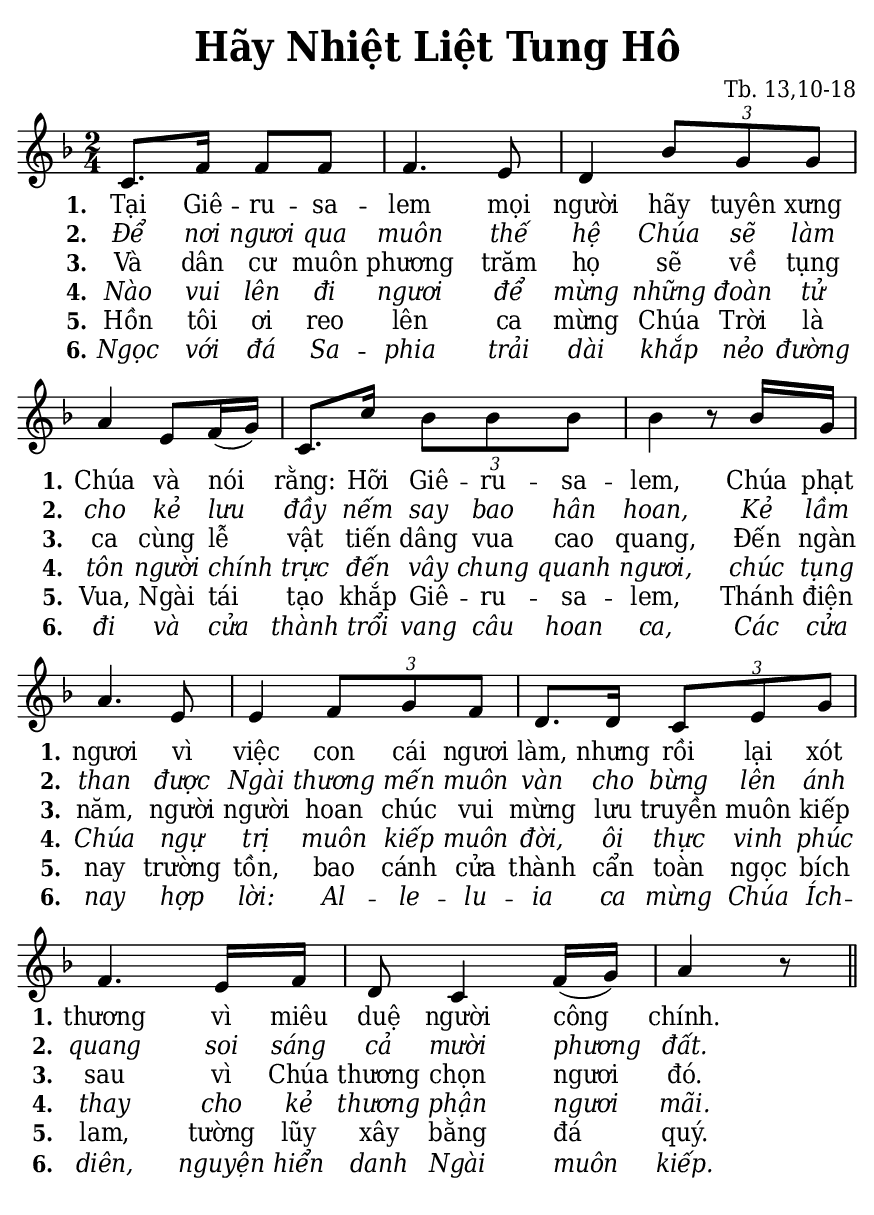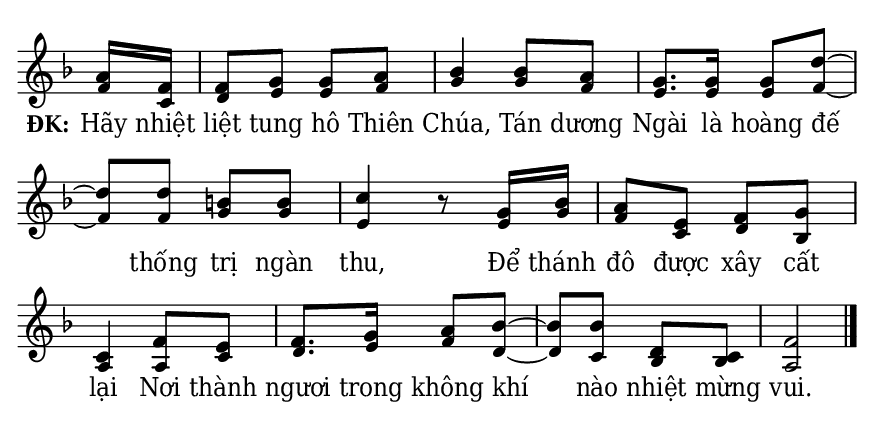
% Cài đặt chung\
\version "2.22.1"
\include "english.ly"

\header {
  title = \markup { \fontsize #1 "Hãy Nhiệt Liệt Tung Hô" }
  composer = "Tb. 13,10-18"
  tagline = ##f
}

% mã nguồn cho những chức năng chưa hỗ trợ trong phiên bản lilypond hiện tại
% cung cấp bởi cộng đồng lilypond khi gửi email đến lilypond-user@gnu.org
% Đổi kích thước nốt cho bè phụ
notBePhu =
#(define-music-function (font-size music) (number? ly:music?)
   (for-some-music
     (lambda (m)
       (if (music-is-of-type? m 'rhythmic-event)
           (begin
             (set! (ly:music-property m 'tweaks)
                   (cons `(font-size . ,font-size)
                         (ly:music-property m 'tweaks)))
             #t)
           #f))
     music)
   music)

% in số phiên khúc trên mỗi dòng
#(define (add-grob-definition grob-name grob-entry)
     (set! all-grob-descriptions
           (cons ((@@ (lily) completize-grob-entry)
                  (cons grob-name grob-entry))
                 all-grob-descriptions)))

#(add-grob-definition
    'StanzaNumberSpanner
    `((direction . ,LEFT)
      (font-series . bold)
      (padding . 1.0)
      (side-axis . ,X)
      (stencil . ,ly:text-interface::print)
      (X-offset . ,ly:side-position-interface::x-aligned-side)
      (Y-extent . ,grob::always-Y-extent-from-stencil)
      (meta . ((class . Spanner)
               (interfaces . (font-interface
                              side-position-interface
                              stanza-number-interface
                              text-interface))))))

\layout {
    \context {
      \Global
      \grobdescriptions #all-grob-descriptions
    }
    \context {
      \Score
      \remove Stanza_number_align_engraver
      \consists
        #(lambda (context)
           (let ((texts '())
                 (syllables '()))
             (make-engraver
              (acknowledgers
               ((stanza-number-interface engraver grob source-engraver)
                  (set! texts (cons grob texts)))
               ((lyric-syllable-interface engraver grob source-engraver)
                  (set! syllables (cons grob syllables))))
              ((stop-translation-timestep engraver)
                 (for-each
                  (lambda (text)
                    (for-each
                     (lambda (syllable)
                       (ly:pointer-group-interface::add-grob
                        text
                        'side-support-elements
                        syllable))
                     syllables))
                  texts)
                 (set! syllables '())))))
    }
    \context {
      \Lyrics
      \remove Stanza_number_engraver
      \consists
        #(lambda (context)
           (let ((text #f)
                 (last-stanza #f))
             (make-engraver
              ((process-music engraver)
                 (let ((stanza (ly:context-property context 'stanza #f)))
                   (if (and stanza (not (equal? stanza last-stanza)))
                       (let ((column (ly:context-property context
'currentCommandColumn)))
                         (set! last-stanza stanza)
                         (if text
                             (ly:spanner-set-bound! text RIGHT column))
                         (set! text (ly:engraver-make-grob engraver
'StanzaNumberSpanner '()))
                         (ly:grob-set-property! text 'text stanza)
                         (ly:spanner-set-bound! text LEFT column)))))
              ((finalize engraver)
                 (if text
                     (let ((column (ly:context-property context
'currentCommandColumn)))
                       (ly:spanner-set-bound! text RIGHT column)))))))
      \override StanzaNumberSpanner.horizon-padding = 10000
    }
}

stanzaReminderOff =
  \temporary \override StanzaNumberSpanner.after-line-breaking =
     #(lambda (grob)
        ;; Can be replaced with (not (first-broken-spanner? grob)) in 2.23.
        (if (let ((siblings (ly:spanner-broken-into (ly:grob-original grob))))
              (and (pair? siblings)
                   (not (eq? grob (car siblings)))))
            (ly:grob-suicide! grob)))

stanzaReminderOn = \undo \stanzaReminderOff
% kết thúc mã nguồn

% Nhạc phiên khúc
nhacPhienKhucSop = \relative c' {
  c8. f16 f8 f |
  f4. e8 |
  d4 \tuplet 3/2 { bf'8 g g } |
  a4 e8 f16 (g) |
  c,8. c'16 \tuplet 3/2 { bf8 bf bf } |
  bf4 r8 bf16 g |
  a4. e8 |
  e4 \tuplet 3/2 { f8 g f } |
  d8. d16 \tuplet 3/2 { c8 e g } |
  f4. e16 f |
  d8 c4 f16 (g) |
  a4 r8 \bar "||" \break
  
  a16 f |
  f8 g g a |
  bf4 bf8 a |
  g8. g16 g8 d' ~ |
  d d b! b |
  c4 r8 g16 bf |
  a8 e f g |
  c,4 f8 e |
  f8. g16 a8 bf ~ |
  bf bf d, c |
  f2 \bar "|."
}

nhacPhienKhucAlto = \relative c' {
  R2*11
  r4.
  f16 c |
  d8 e e f |
  g4 g8 f |
  e8. e16 e8 f ~ |
  f f g g |
  e4 r8 e16 g |
  f8 c d bf |
  a4 a8 c |
  d8. e16 f8 d ~ |
  d c bf bf |
  a2
}

% Lời phiên khúc
loiPhienKhucSop = \lyrics {
  <<
    {
      \set stanza = "1."
      Tại Giê -- ru -- sa -- lem
      mọi người hãy tuyên xưng Chúa và nói rằng:
      Hỡi Giê -- ru -- sa -- lem,
      Chúa phạt ngươi vì việc con cái ngươi làm,
      nhưng rồi lại xót thương
      vì miêu duệ người công chính.
    }
    \new Lyrics {
	    \set associatedVoice = "beSop"
	    \set stanza = "2."
      \override Lyrics.LyricText.font-shape = #'italic
	    Để nơi ngươi qua muôn thế hệ
	    Chúa sẽ làm cho kẻ lưu đầy nếm say bao hân hoan,
	    Kẻ lầm than được Ngài thương mến muôn vàn
	    cho bừng lên ánh quang
	    soi sáng cả mười phương đất.
    }
    \new Lyrics {
	    \set associatedVoice = "beSop"
	    \set stanza = "3."
	    Và dân cư muôn phương trăm họ sẽ về
	    tụng ca cùng lễ vật tiến dâng vua cao quang,
	    Đến ngàn năm, người người hoan chúc vui mừng
	    lưu truyền muôn kiếp sau
	    vì Chúa thương chọn ngươi đó.
    }
    \new Lyrics {
	    \set associatedVoice = "beSop"
	    \set stanza = "4."
      \override Lyrics.LyricText.font-shape = #'italic
	    Nào vui lên đi ngươi
	    để mừng những đoàn tử tôn người chính trực
	    đến vây chung quanh ngươi,
	    chúc tụng Chúa ngự trị muôn kiếp muôn đời,
	    ôi thực vinh phúc thay
	    cho kẻ thương phận ngươi mãi.
    }
    \new Lyrics {
	    \set associatedVoice = "beSop"
	    \set stanza = "5."
	    Hồn tôi ơi reo lên ca mừng Chúa Trời
	    là Vua, Ngài tái tạo khắp Giê -- ru -- sa -- lem,
	    Thánh điện nay trường tồn,
	    bao cánh cửa thành cẩn toàn ngọc bích lam,
	    tường lũy xây bằng đá quý.
    }
    \new Lyrics {
	    \set associatedVoice = "beSop"
	    \set stanza = "6."
      \override Lyrics.LyricText.font-shape = #'italic
	    Ngọc với đá Sa -- phia trải dài khắp nẻo đường đi
	    và cửa thành trổi vang câu hoan ca,
	    Các cửa nay hợp lời:
	    Al -- le -- lu -- ia
	    ca mừng Chúa Ích -- diên,
	    nguyện hiển danh Ngài muôn kiếp.
    }
  >>
  \stanzaReminderOff
  \set stanza = "ĐK:"
  Hãy nhiệt liệt tung hô Thiên Chúa,
  Tán dương Ngài là hoàng đế thống trị ngàn thu,
  Để thánh đô được xây cất lại
  Nơi thành ngươi trong không khí nào nhiệt mừng vui.
}

% Dàn trang
\paper {
  #(set-paper-size "a5")
  top-margin = 3\mm
  bottom-margin = 3\mm
  left-margin = 3\mm
  right-margin = 3\mm
  indent = #0
  #(define fonts
	 (make-pango-font-tree "Deja Vu Serif Condensed"
	 		       "Deja Vu Serif Condensed"
			       "Deja Vu Serif Condensed"
			       (/ 20 20)))
  print-page-number = ##f
  system-system-spacing = #'((basic-distance . 0.1) (padding . 2))
  ragged-bottom = ##t
  page-count = 2
}

TongNhip = {
  \key f \major \time 2/4
  \set Timing.beamExceptions = #'()
  \set Timing.baseMoment = #(ly:make-moment 1/4)
}

\score {
  \new ChoirStaff <<
    \new Staff \with {
        \consists "Merge_rests_engraver"
        printPartCombineTexts = ##f
      }
      <<
      \new Voice \TongNhip \partCombine 
        \nhacPhienKhucSop
        \notBePhu -1 { \nhacPhienKhucAlto }
      \new NullVoice = beSop \nhacPhienKhucSop
      \new Lyrics \lyricsto beSop \loiPhienKhucSop
      >>
  >>
  \layout {
    \override Lyrics.LyricSpace.minimum-distance = #0.8
    \override Score.BarNumber.break-visibility = ##(#f #f #f)
    \override Score.SpacingSpanner.uniform-stretching = ##t
  } 
}
